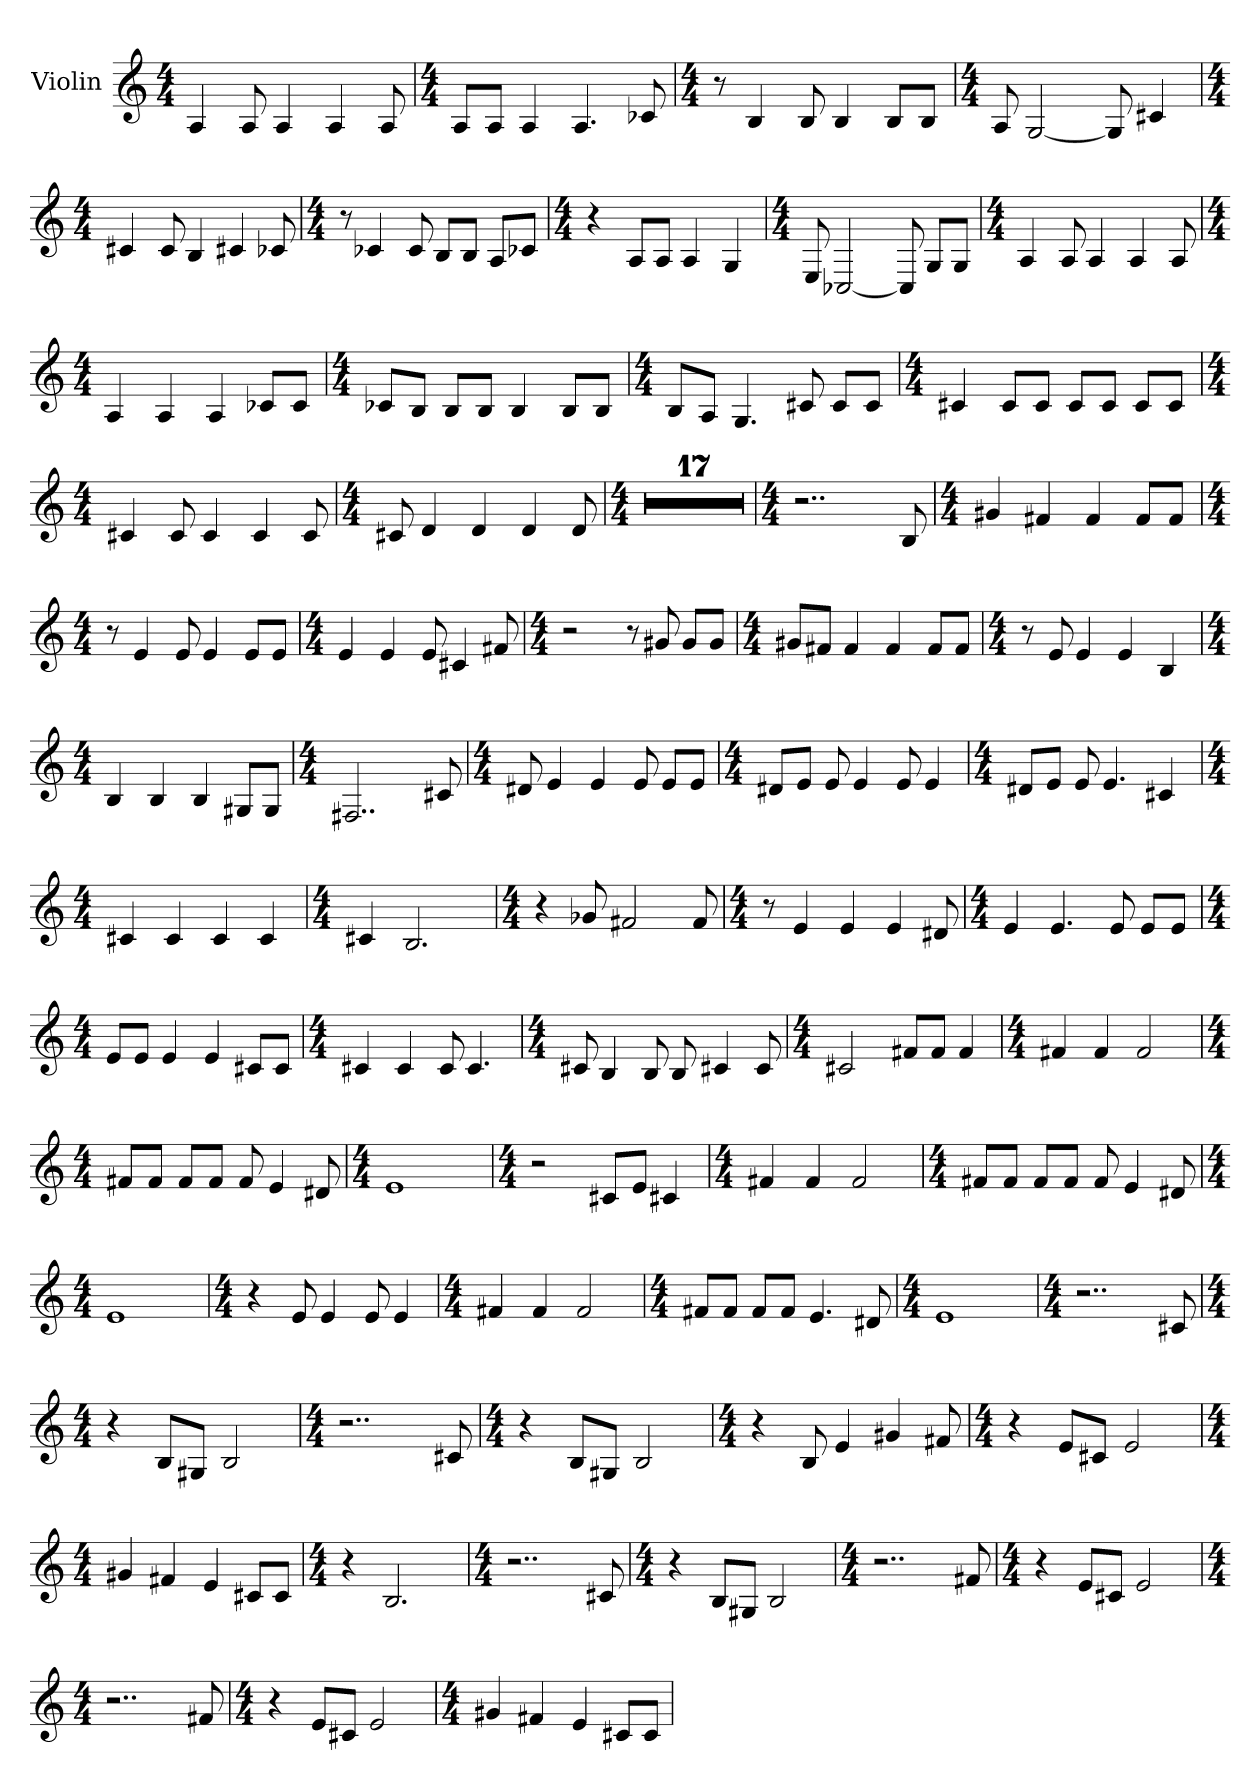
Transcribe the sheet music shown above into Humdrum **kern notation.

**kern
*part1
*staff1
*I"Violin
*I'Vln
*M4/4
=
4A
8A
4A
4A
8A
=
*M4/4
8AL
8AJ
4A
4.A
8c-X
=
*M4/4
8r
4B
8B
4B
8BL
8BJ
=
*M4/4
8A
[2G
8G]
4c#X
=
*M4/4
4c#X
8c#
4B
4c#X
8c-X
=
*M4/4
8r
4c-X
8c-
8BL
8BJ
8AL
8c-XJ
=
*M4/4
4r
8AL
8AJ
4A
4G
=
*M4/4
8E
[2C-X
8C-]
8GL
8GJ
=
*M4/4
4A
8A
4A
4A
8A
=
*M4/4
4A
4A
4A
8c-XL
8c-J
=
*M4/4
8c-XL
8BJ
8BL
8BJ
4B
8BL
8BJ
=
*M4/4
8BL
8AJ
4.G
8c#X
8c#L
8c#J
=
*M4/4
4c#X
8c#L
8c#J
8c#L
8c#J
8c#L
8c#J
=
*M4/4
4c#X
8c#
4c#
4c#
8c#
=
*M4/4
8c#X
4d
4d
4d
8d
=
*M4/4
1r
=
*M4/4
1r
=
*M4/4
1r
=
*M4/4
1r
=
*M4/4
1r
=
*M4/4
1r
=
*M4/4
1r
=
*M4/4
1r
=
*M4/4
1r
=
*M4/4
1r
=
*M4/4
1r
=
*M4/4
1r
=
*M4/4
1r
=
*M4/4
1r
=
*M4/4
1r
=
*M4/4
1r
=
*M4/4
1r
=
*M4/4
2..r
8B
=
*M4/4
4g#X
4f#X
4f#
8f#L
8f#J
=
*M4/4
8r
4e
8e
4e
8eL
8eJ
=
*M4/4
4e
4e
8e
4c#X
8f#X
=
*M4/4
2r
8r
8g#X
8g#L
8g#J
=
*M4/4
8g#XL
8f#XJ
4f#
4f#
8f#L
8f#J
=
*M4/4
8r
8e
4e
4e
4B
=
*M4/4
4B
4B
4B
8G#XL
8G#J
=
*M4/4
2..F#X
8c#X
=
*M4/4
8d#X
4e
4e
8e
8eL
8eJ
=
*M4/4
8d#XL
8eJ
8e
4e
8e
4e
=
*M4/4
8d#XL
8eJ
8e
4.e
4c#X
=
*M4/4
4c#X
4c#
4c#
4c#
=
*M4/4
4c#X
2.B
=
*M4/4
4r
8g-X
2f#X
8f#
=
*M4/4
8r
4e
4e
4e
8d#X
=
*M4/4
4e
4.e
8e
8eL
8eJ
=
*M4/4
8eL
8eJ
4e
4e
8c#XL
8c#J
=
*M4/4
4c#X
4c#
8c#
4.c#
=
*M4/4
8c#X
4B
8B
8B
4c#X
8c#
=
*M4/4
2c#X
8f#XL
8f#J
4f#
=
*M4/4
4f#X
4f#
2f#
=
*M4/4
8f#XL
8f#J
8f#L
8f#J
8f#
4e
8d#X
=
*M4/4
1e
=
*M4/4
2r
8c#XL
8eJ
4c#X
=
*M4/4
4f#X
4f#
2f#
=
*M4/4
8f#XL
8f#J
8f#L
8f#J
8f#
4e
8d#X
=
*M4/4
1e
=
*M4/4
4r
8e
4e
8e
4e
=
*M4/4
4f#X
4f#
2f#
=
*M4/4
8f#XL
8f#J
8f#L
8f#J
4.e
8d#X
=
*M4/4
1e
=
*M4/4
2..r
8c#X
=
*M4/4
4r
8BL
8G#XJ
2B
=
*M4/4
2..r
8c#X
=
*M4/4
4r
8BL
8G#XJ
2B
=
*M4/4
4r
8B
4e
4g#X
8f#X
=
*M4/4
4r
8eL
8c#XJ
2e
=
*M4/4
4g#X
4f#X
4e
8c#XL
8c#J
=
*M4/4
4r
2.B
=
*M4/4
2..r
8c#X
=
*M4/4
4r
8BL
8G#XJ
2B
=
*M4/4
2..r
8f#X
=
*M4/4
4r
8eL
8c#XJ
2e
=
*M4/4
2..r
8f#X
=
*M4/4
4r
8eL
8c#XJ
2e
=
*M4/4
4g#X
4f#X
4e
8c#XL
8c#J
=
*-
